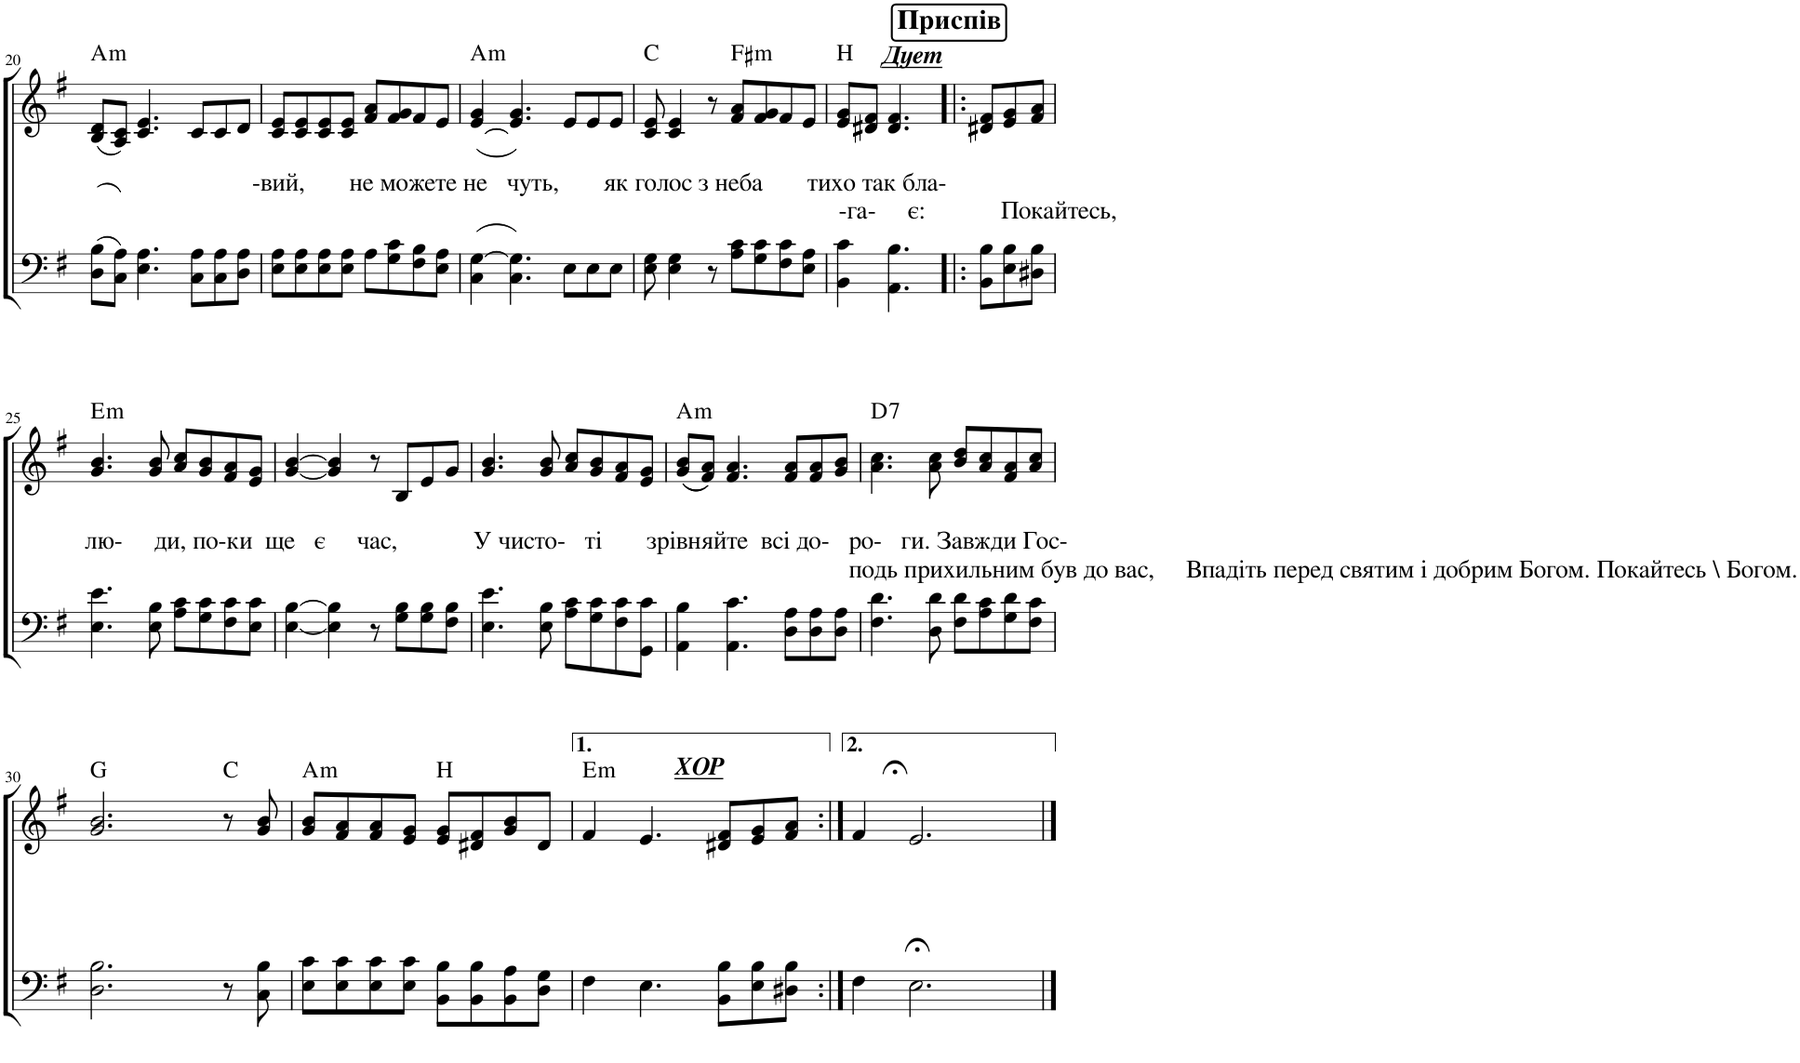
**kern	**kern	**harte
*part2	*part1	*part1
*staff2	*staff1	*
*I"T B	*I"S A	*
!!LO:PB:g=z
*clefF4	*clefG2	*
*k[f#]	*k[f#]	*
*M4/4	*M4/4	*
*met(c)	*met(c)	*
=20	=20	=20
!	!	!LO:H:kt=m
((8D\ 8B\L	(8B/ 8d/L	A:min
8C\ 8A\J))	8A/ 8c/J)	.
4.E\ 4.A\	4.c/ 4.e/	.
8C\ 8A\L	8c/L	.
8C\ 8A\	8c/	.
8D\ 8A\J	8d/J	.
=21	=21	=21
!	!LO:TX:b:t=-вий,       не можете не   чуть,       як голос з неба       тихо так бла-	!
8E\ 8A\L	8c/ 8e/L	.
8E\ 8A\	8c/ 8e/	.
8E\ 8A\	8c/ 8e/	.
8E\ 8A\J	8c/ 8e/J	.
8A\L	8f#/ 8a/L	.
8G\ 8c\	8f#/ 8g/	.
8F#\ 8B\	8f#/	.
8E\ 8A\J	8e/J	.
=22	=22	=22
!	!	!LO:H:kt=m
(4C\ [4G\	(4e/ [4g/	A:min
4.C\ 4.G\])	4.e/ 4.g/])	.
8E\L	8e/L	.
8E\	8e/	.
8E\J	8e/J	.
=23	=23	=23
8E\ 8G\	8c/ 8e/	C:maj
4E\ 4G\	4c/ 4e/	.
8r	8r	.
!	!	!LO:H:kt=m
8A\ 8c\L	8f#/ 8a/L	F#:min
8G\ 8c\	8f#/ 8g/	.
8F#\ 8c\	8f#/	.
8E\ 8A\J	8e/J	.
!!LO:REH:place=s1:a:B:cj:fs=14:t=Приспів:qo=1
=24	=24	=24
!	!LO:TX:b:t=-га-     є&colon;            Покайтесь,	!LO:H:kt=H
4BB\ 4c\	8e/ 8g/L	N
.	8d#X/ 8f#/J	.
4.AA\ 4.B\	4.d#/ 4.f#/	.
!	!LO:TX:a:Bi:t=Дует	!
8BB\ 8B\L	8d#X/ 8f#/L	.
8E\ 8B\	8e/ 8g/	.
8D#X\ 8B\J	8f#/ 8a/J	.
!!LO:LB:g=z
=25	=25	=25
!	!LO:TX:b:t=лю-     ди, по-ки  ще   є     час,            У чисто-   ті       зрівняйте  всі до-   ро-   ги. Завжди Гос-	!LO:H:kt=m
4.E\ 4.e\	4.g/ 4.b/	E:min
8E\ 8B\	8g/ 8b/	.
8A\ 8c\L	8a/ 8cc/L	.
8G\ 8c\	8g/ 8b/	.
8F#\ 8c\	8f#/ 8a/	.
8E\ 8c\J	8e/ 8g/J	.
=26	=26	=26
[4E\ [4B\	[4g/ [4b/	.
4E\] 4B\]	4g/] 4b/]	.
8r	8r	.
8G\ 8B\L	8B/L	.
8G\ 8B\	8e/	.
8F#\ 8B\J	8g/J	.
=27	=27	=27
4.E\ 4.e\	4.g/ 4.b/	.
8E\ 8B\	8g/ 8b/	.
8A\ 8c\L	8a/ 8cc/L	.
8G\ 8c\	8g/ 8b/	.
8F#\ 8c\	8f#/ 8a/	.
8GG\ 8c\J	8e/ 8g/J	.
=28	=28	=28
!	!	!LO:H:kt=m
4AA\ 4B\	((8g/ 8b/L	A:min
.	8f#/ 8a/J))	.
4.AA\ 4.c\	4.f#/ 4.a/	.
8D\ 8A\L	8f#/ 8a/L	.
8D\ 8A\	8f#/ 8a/	.
8D\ 8A\J	8g/ 8b/J	.
=29	=29	=29
!	!LO:TX:b:t=подь прихильним був до вас,     Впадіть перед святим і добрим Богом. Покайтесь \ Богом.	!
!	!	!LO:H:kt=7
4.F#\ 4.d\	4.a\ 4.cc\	D:7
8D\ 8d\	8a\ 8cc\	.
8F#\ 8d\L	8b/ 8dd/L	.
8A\ 8c\	8a/ 8cc/	.
8G\ 8d\	8f#/ 8a/	.
8F#\ 8c\J	8a/ 8cc/J	.
!!LO:LB:g=z
=30	=30	=30
2.D\ 2.B\	2.g/ 2.b/	G:maj
8r	8r	C:maj
8C\ 8B\	8g/ 8b/	.
=31	=31	=31
!	!	!LO:H:kt=m
8E\ 8c\L	8g/ 8b/L	A:min
8E\ 8c\	8f#/ 8a/	.
8E\ 8c\	8f#/ 8a/	.
8E\ 8c\J	8e/ 8g/J	.
!	!	!LO:H:kt=H
8BB\ 8B\L	8e/ 8g/L	N
8BB\ 8B\	8d#X/ 8f#/	.
8BB\ 8A\	8g/ 8b/	.
8D\ 8G\J	8d#/J	.
=32	=32	=32
!	!	!LO:H:kt=m
4F#\	4f#/	E:min
4.E\	4.e/	.
!	!LO:TX:a:Bi:t=ХОР	!
8BB\ 8B\L	8d#X/ 8f#/L	.
8E\ 8B\	8e/ 8g/	.
8D#X\ 8B\J	8f#/ 8a/J	.
=33:|!	=33:|!	=33:|!
4F#\	4f#;</	.
2.E;<\	2.e/	.
==	==	==
*-	*-	*-
